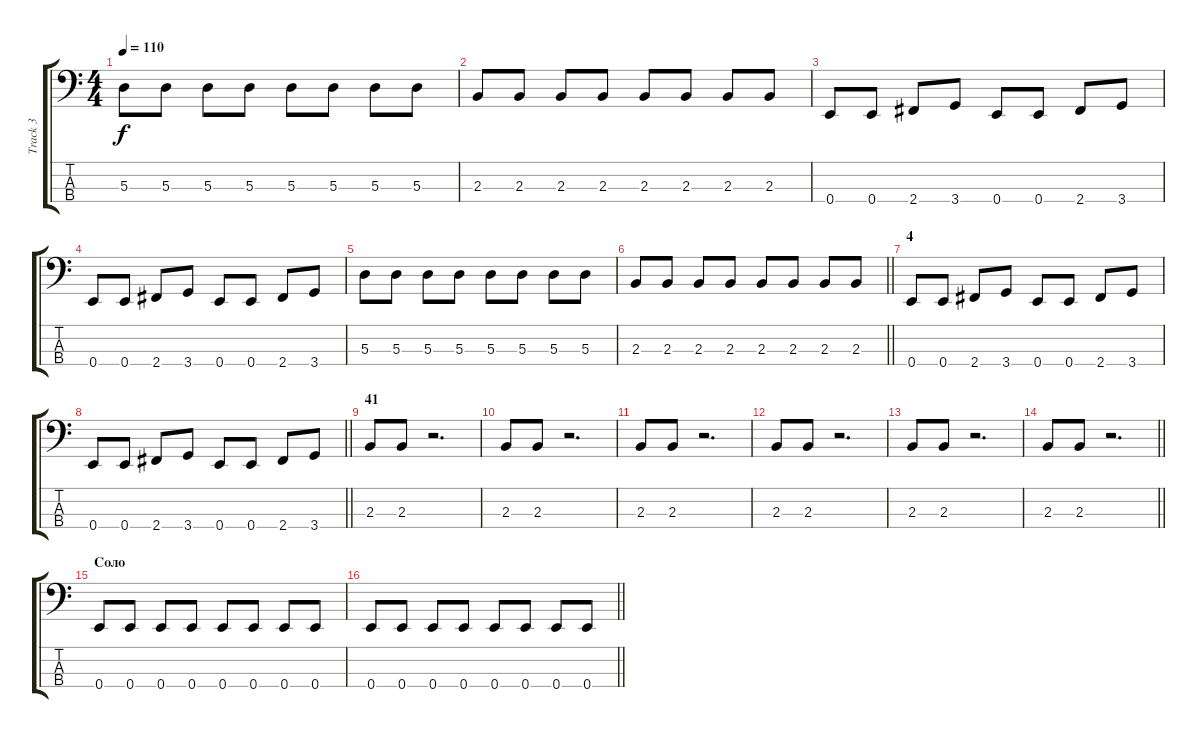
\track ("Track 3" "Track 3") {instrument electricbassfinger}
\staff {score tabs}
\tuning (G2 D2 A1 E1) {hide}
\ts (4 4)
\tempo 110
\clef f4
\ks c
5.3.8{dy f} 5.3.8 5.3.8 5.3.8 5.3.8 5.3.8 5.3.8 5.3.8 |
2.3.8 2.3.8 2.3.8 2.3.8 2.3.8 2.3.8 2.3.8 2.3.8 |
0.4.8 0.4.8 2.4.8 3.4.8 0.4.8 0.4.8 2.4.8 3.4.8 |
0.4.8 0.4.8 2.4.8 3.4.8 0.4.8 0.4.8 2.4.8 3.4.8 |
5.3.8 5.3.8 5.3.8 5.3.8 5.3.8 5.3.8 5.3.8 5.3.8 |
\barLineRight lightlight
2.3.8 2.3.8 2.3.8 2.3.8 2.3.8 2.3.8 2.3.8 2.3.8 |
\section ("" "4")
0.4.8 0.4.8 2.4.8 3.4.8 0.4.8 0.4.8 2.4.8 3.4.8 |
\barLineRight lightlight
0.4.8 0.4.8 2.4.8 3.4.8 0.4.8 0.4.8 2.4.8 3.4.8 |
\section ("" "41")
2.3.8 2.3.8 r.2{d} |
2.3.8 2.3.8 r.2{d} |
2.3.8 2.3.8 r.2{d} |
2.3.8 2.3.8 r.2{d} |
2.3.8 2.3.8 r.2{d} |
\barLineRight lightlight
2.3.8 2.3.8 r.2{d} |
\section ("" "Соло")
0.4.8 0.4.8 0.4.8 0.4.8 0.4.8 0.4.8 0.4.8 0.4.8 |
\barLineRight lightlight
0.4.8 0.4.8 0.4.8 0.4.8 0.4.8 0.4.8 0.4.8 0.4.8
